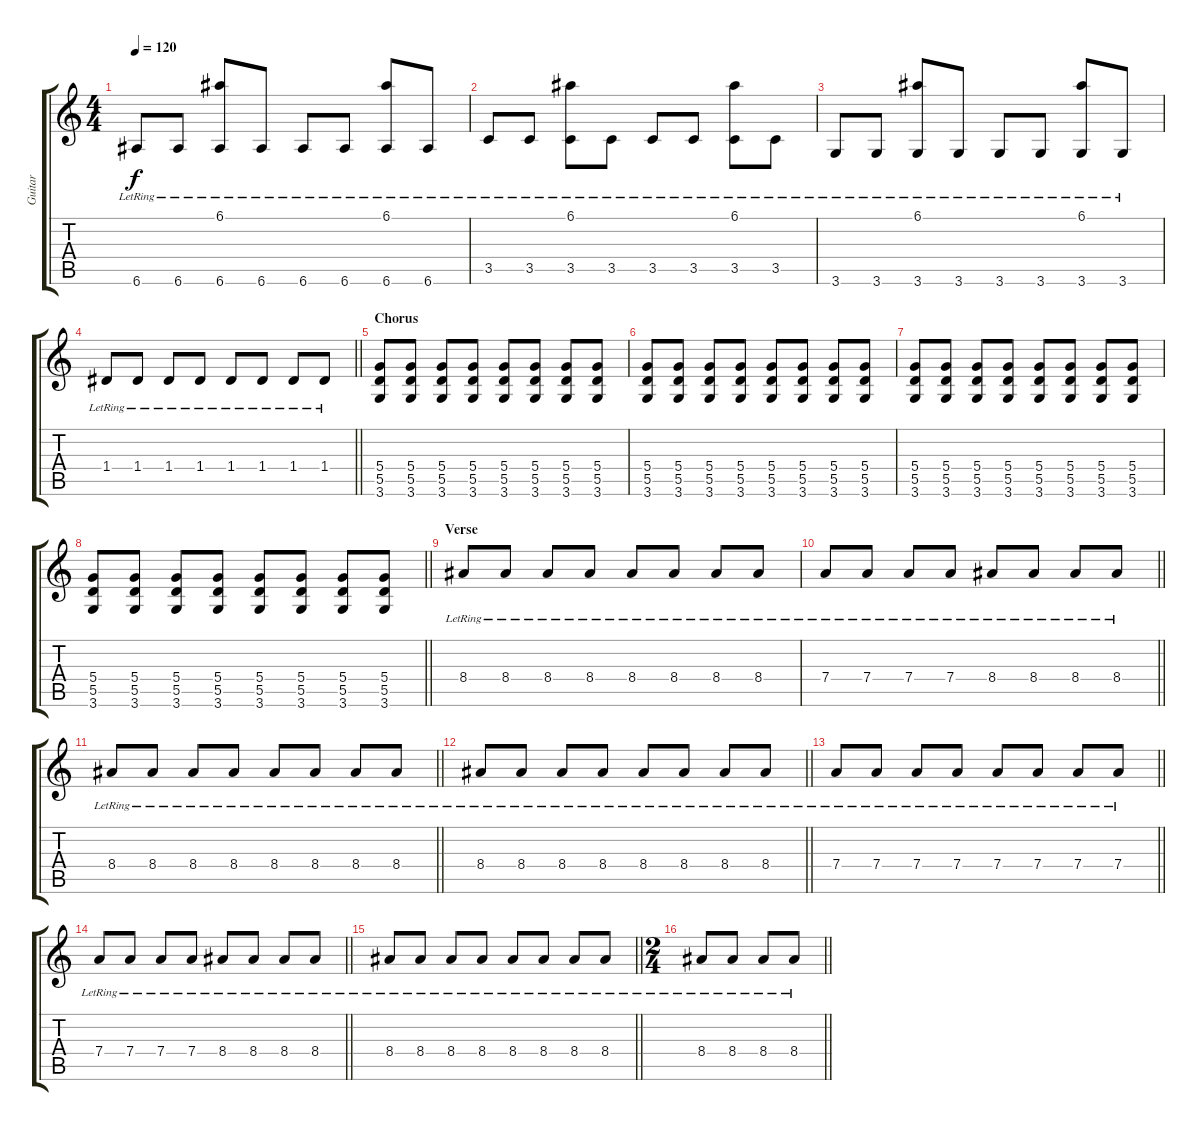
\track ("Guitar" "Guitar") {instrument electricguitarclean}
\staff {score tabs}
\tuning (E4 B3 G3 D3 A2 E2) {hide}
\ts (4 4)
\tempo 120
\clef g2
\ks c
6.6{lr}.8{dy f} 6.6{lr}.8 (6.1{lr} 6.6{lr}).8 6.6{lr}.8 6.6{lr}.8 6.6{lr}.8 (6.1{lr} 6.6{lr}).8 6.6{lr}.8 |
3.5{lr}.8 3.5{lr}.8 (6.1{lr} 3.5{lr}).8 3.5{lr}.8 3.5{lr}.8 3.5{lr}.8 (6.1{lr} 3.5{lr}).8 3.5{lr}.8 |
3.6{lr}.8 3.6{lr}.8 (6.1{lr} 3.6{lr}).8 3.6{lr}.8 3.6{lr}.8 3.6{lr}.8 (6.1{lr} 3.6{lr}).8 3.6{lr}.8 |
\barLineRight lightlight
1.4{lr}.8 1.4{lr}.8 1.4{lr}.8 1.4{lr}.8 1.4{lr}.8 1.4{lr}.8 1.4{lr}.8 1.4{lr}.8 |
\section ("" "Chorus")
(5.4 5.5 3.6).8 (5.4 5.5 3.6).8 (5.4 5.5 3.6).8 (5.4 5.5 3.6).8 (5.4 5.5 3.6).8 (5.4 5.5 3.6).8 (5.4 5.5 3.6).8 (5.4 5.5 3.6).8 |
(5.4 5.5 3.6).8 (5.4 5.5 3.6).8 (5.4 5.5 3.6).8 (5.4 5.5 3.6).8 (5.4 5.5 3.6).8 (5.4 5.5 3.6).8 (5.4 5.5 3.6).8 (5.4 5.5 3.6).8 |
(5.4 5.5 3.6).8 (5.4 5.5 3.6).8 (5.4 5.5 3.6).8 (5.4 5.5 3.6).8 (5.4 5.5 3.6).8 (5.4 5.5 3.6).8 (5.4 5.5 3.6).8 (5.4 5.5 3.6).8 |
\barLineRight lightlight
(5.4 5.5 3.6).8 (5.4 5.5 3.6).8 (5.4 5.5 3.6).8 (5.4 5.5 3.6).8 (5.4 5.5 3.6).8 (5.4 5.5 3.6).8 (5.4 5.5 3.6).8 (5.4 5.5 3.6).8 |
\section ("" "Verse")
8.4{lr}.8 8.4{lr}.8 8.4{lr}.8 8.4{lr}.8 8.4{lr}.8 8.4{lr}.8 8.4{lr}.8 8.4{lr}.8 |
\barLineRight lightlight
7.4{lr}.8 7.4{lr}.8 7.4{lr}.8 7.4{lr}.8 8.4{lr}.8 8.4{lr}.8 8.4{lr}.8 8.4{lr}.8 |
\barLineRight lightlight
8.4{lr}.8 8.4{lr}.8 8.4{lr}.8 8.4{lr}.8 8.4{lr}.8 8.4{lr}.8 8.4{lr}.8 8.4{lr}.8 |
\barLineRight lightlight
8.4{lr}.8 8.4{lr}.8 8.4{lr}.8 8.4{lr}.8 8.4{lr}.8 8.4{lr}.8 8.4{lr}.8 8.4{lr}.8 |
\barLineRight lightlight
7.4{lr}.8 7.4{lr}.8 7.4{lr}.8 7.4{lr}.8 7.4{lr}.8 7.4{lr}.8 7.4{lr}.8 7.4{lr}.8 |
\barLineRight lightlight
7.4{lr}.8 7.4{lr}.8 7.4{lr}.8 7.4{lr}.8 8.4{lr}.8 8.4{lr}.8 8.4{lr}.8 8.4{lr}.8 |
\barLineRight lightlight
8.4{lr}.8 8.4{lr}.8 8.4{lr}.8 8.4{lr}.8 8.4{lr}.8 8.4{lr}.8 8.4{lr}.8 8.4{lr}.8 |
\ts (2 4)
\barLineRight lightlight
8.4{lr}.8 8.4{lr}.8 8.4{lr}.8 8.4{lr}.8
